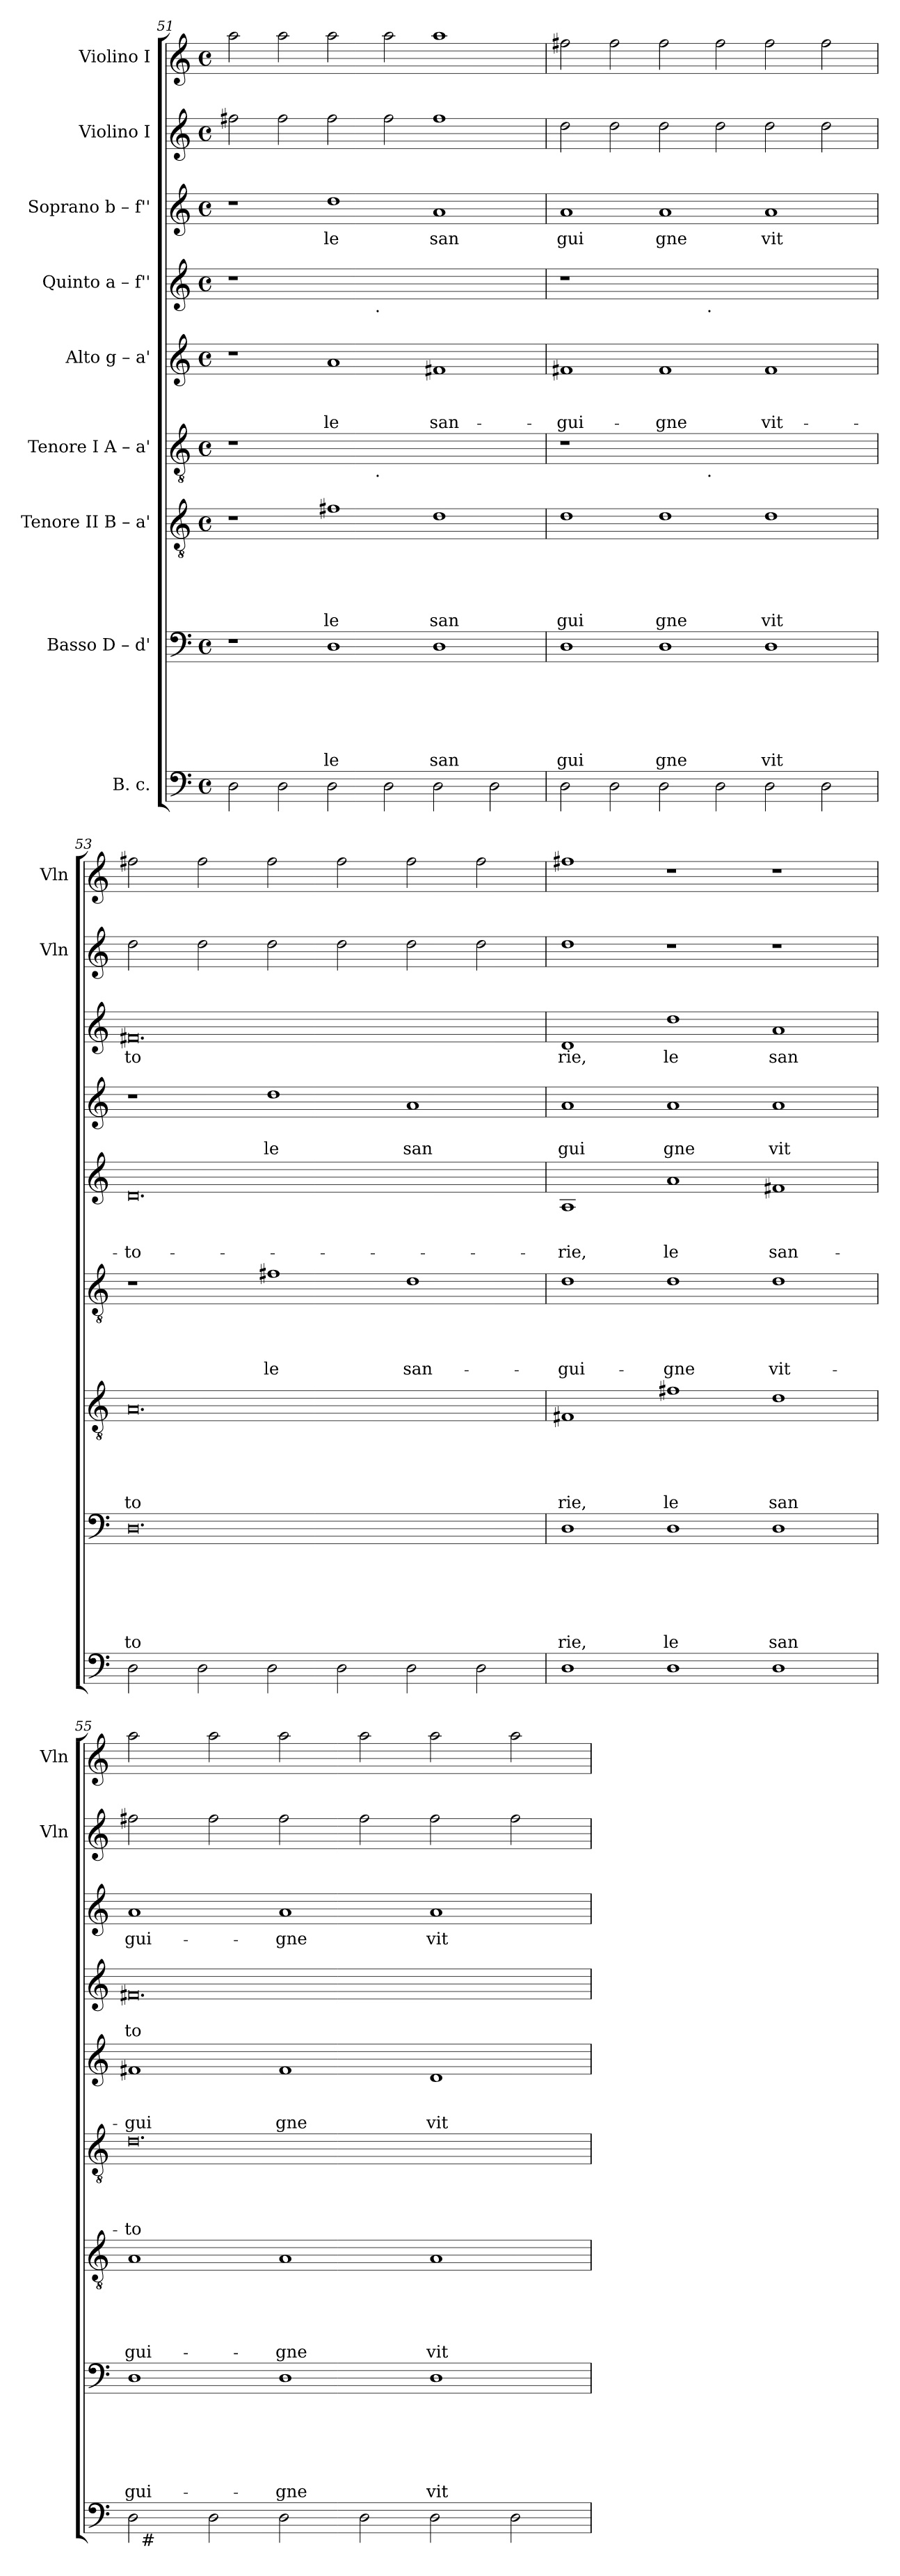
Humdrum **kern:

**kern	**kern	**text	**text	**text	**text	**text	**text	**kern	**text	**text	**text	**text	**text	**kern	**text	**text	**text	**text	**kern	**text	**text	**text	**kern	**text	**text	**kern	**text	**kern	**kern
*part9	*part8	*part8	*part8	*part8	*part8	*part8	*part8	*part7	*part7	*part7	*part7	*part7	*part7	*part6	*part6	*part6	*part6	*part6	*part5	*part5	*part5	*part5	*part4	*part4	*part4	*part3	*part3	*part2	*part1
*staff9	*staff8	*staff8	*staff8	*staff8	*staff8	*staff8	*staff8	*staff7	*staff7	*staff7	*staff7	*staff7	*staff7	*staff6	*staff6	*staff6	*staff6	*staff6	*staff5	*staff5	*staff5	*staff5	*staff4	*staff4	*staff4	*staff3	*staff3	*staff2	*staff1
*I"B. c.	*I"Basso D – d'	*	*	*	*	*	*	*I"Tenore II B – a'	*	*	*	*	*	*I"Tenore I A – a'	*	*	*	*	*I"Alto g – a'	*	*	*	*I"Quinto a – f''	*	*	*I"Soprano b – f''	*	*I"Violino I	*I"Violino I
*	*	*	*	*	*	*	*	*	*	*	*	*	*	*	*	*	*	*	*	*	*	*	*	*	*	*	*	*I'Vln	*I'Vln
*clefF4	*clefF4	*	*	*	*	*	*	*clefGv2	*	*	*	*	*	*clefGv2	*	*	*	*	*clefG2	*	*	*	*clefG2	*	*	*clefG2	*	*clefG2	*clefG2
*k[]	*k[]	*	*	*	*	*	*	*k[]	*	*	*	*	*	*k[]	*	*	*	*	*k[]	*	*	*	*k[]	*	*	*k[]	*	*k[]	*k[]
*C:	*C:	*	*	*	*	*	*	*C:	*	*	*	*	*	*C:	*	*	*	*	*C:	*	*	*	*C:	*	*	*C:	*	*C:	*C:
*M4/4	*M4/4	*	*	*	*	*	*	*M4/4	*	*	*	*	*	*M4/4	*	*	*	*	*M4/4	*	*	*	*M4/4	*	*	*M4/4	*	*M4/4	*M4/4
*met(c)	*met(c)	*	*	*	*	*	*	*met(c)	*	*	*	*	*	*met(c)	*	*	*	*	*met(c)	*	*	*	*met(c)	*	*	*met(c)	*	*met(c)	*met(c)
=51	=51	=51	=51	=51	=51	=51	=51	=51	=51	=51	=51	=51	=51	=51	=51	=51	=51	=51	=51	=51	=51	=51	=51	=51	=51	=51	=51	=51	=51
2D\	1r	.	.	.	.	.	.	1r	.	.	.	.	.	1r	.	.	.	.	1r	.	.	.	1r	.	.	1r	.	2ff#X\	2aa\
2D\	.	.	.	.	.	.	.	.	.	.	.	.	.	.	.	.	.	.	.	.	.	.	.	.	.	.	.	2ff#\	2aa\
!	!	!	!	!	!	!	!LO:LY:b	!	!	!	!	!	!LO:LY:b	!	!	!	!	!	!	!	!	!LO:LY:b	!	!	!	!	!LO:LY:b	!	!
2D\	1D	.	.	.	.	.	le	1f#X	.	.	.	.	le	4...ryy	.	.	.	.	1a	.	.	le	4...ryy	.	.	1dd	le	2ff#\	2aa\
!	!	!	!	!	!	!	!	!	!	!	!	!	!	!	!	!	!	!	!	!	!	!	!LO:TX:b:t=.	!	!	!	!	!	!
!	!	!	!	!	!	!	!	!	!	!	!	!	!	!LO:TX:b:t=.	!	!	!	!	!	!	!	!	!	!	!	!	!	!	!
.	.	.	.	.	.	.	.	.	.	.	.	.	.	1ryy	.	.	.	.	.	.	.	.	1ryy	.	.	.	.	.	.
2D\	.	.	.	.	.	.	.	.	.	.	.	.	.	.	.	.	.	.	.	.	.	.	.	.	.	.	.	2ff#\	2aa\
!	!	!	!	!	!	!	!LO:LY:b	!	!	!	!	!	!LO:LY:b	!	!	!	!	!	!	!	!	!LO:LY:b	!	!	!	!	!LO:LY:b	!	!
2D\	1D	.	.	.	.	.	san	1d	.	.	.	.	san	.	.	.	.	.	1f#X	.	.	san-	.	.	.	1a	san	1ff#	1aa
.	.	.	.	.	.	.	.	.	.	.	.	.	.	2ryy	.	.	.	.	.	.	.	.	2ryy	.	.	.	.	.	.
2D\	.	.	.	.	.	.	.	.	.	.	.	.	.	.	.	.	.	.	.	.	.	.	.	.	.	.	.	.	.
.	.	.	.	.	.	.	.	.	.	.	.	.	.	32ryy	.	.	.	.	.	.	.	.	32ryy	.	.	.	.	.	.
=52	=52	=52	=52	=52	=52	=52	=52	=52	=52	=52	=52	=52	=52	=52	=52	=52	=52	=52	=52	=52	=52	=52	=52	=52	=52	=52	=52	=52	=52
!	!	!	!	!	!	!	!LO:LY:b	!	!	!	!	!	!LO:LY:b	!	!	!	!	!	!	!	!	!LO:LY:b	!	!	!	!	!LO:LY:b	!	!
2D\	1D	.	.	.	.	.	gui	1d	.	.	.	.	gui	1r	.	.	.	.	1f#X	.	.	-gui-	1r	.	.	1a	gui	2dd\	2ff#X\
2D\	.	.	.	.	.	.	.	.	.	.	.	.	.	.	.	.	.	.	.	.	.	.	.	.	.	.	.	2dd\	2ff#\
!	!	!	!	!	!	!	!LO:LY:b	!	!	!	!	!	!LO:LY:b	!	!	!	!	!	!	!	!	!LO:LY:b	!	!	!	!	!LO:LY:b	!	!
2D\	1D	.	.	.	.	.	gne	1d	.	.	.	.	gne	4...ryy	.	.	.	.	1f#	.	.	-gne	4...ryy	.	.	1a	gne	2dd\	2ff#\
!	!	!	!	!	!	!	!	!	!	!	!	!	!	!	!	!	!	!	!	!	!	!	!LO:TX:b:t=.	!	!	!	!	!	!
!	!	!	!	!	!	!	!	!	!	!	!	!	!	!LO:TX:b:t=.	!	!	!	!	!	!	!	!	!	!	!	!	!	!	!
.	.	.	.	.	.	.	.	.	.	.	.	.	.	1ryy	.	.	.	.	.	.	.	.	1ryy	.	.	.	.	.	.
2D\	.	.	.	.	.	.	.	.	.	.	.	.	.	.	.	.	.	.	.	.	.	.	.	.	.	.	.	2dd\	2ff#\
!	!	!	!	!	!	!	!LO:LY:b	!	!	!	!	!	!LO:LY:b	!	!	!	!	!	!	!	!	!LO:LY:b	!	!	!	!	!LO:LY:b	!	!
2D\	1D	.	.	.	.	.	vit	1d	.	.	.	.	vit	.	.	.	.	.	1f#	.	.	vit-	.	.	.	1a	vit	2dd\	2ff#\
.	.	.	.	.	.	.	.	.	.	.	.	.	.	2ryy	.	.	.	.	.	.	.	.	2ryy	.	.	.	.	.	.
2D\	.	.	.	.	.	.	.	.	.	.	.	.	.	.	.	.	.	.	.	.	.	.	.	.	.	.	.	2dd\	2ff#\
.	.	.	.	.	.	.	.	.	.	.	.	.	.	32ryy	.	.	.	.	.	.	.	.	32ryy	.	.	.	.	.	.
=53	=53	=53	=53	=53	=53	=53	=53	=53	=53	=53	=53	=53	=53	=53	=53	=53	=53	=53	=53	=53	=53	=53	=53	=53	=53	=53	=53	=53	=53
!	!	!	!	!	!	!	!LO:LY:b	!	!	!	!	!	!LO:LY:b	!	!	!	!	!	!	!	!	!LO:LY:b	!	!	!	!	!LO:LY:b	!	!
2D\	0.D	.	.	.	.	.	to	0.A	.	.	.	.	to	1r	.	.	.	.	0.d	.	.	-to-	1r	.	.	0.f#X	to	2dd\	2ff#X\
2D\	.	.	.	.	.	.	.	.	.	.	.	.	.	.	.	.	.	.	.	.	.	.	.	.	.	.	.	2dd\	2ff#\
!	!	!	!	!	!	!	!	!	!	!	!	!	!	!	!	!	!	!LO:LY:b	!	!	!	!	!	!	!LO:LY:b	!	!	!	!
2D\	.	.	.	.	.	.	.	.	.	.	.	.	.	1f#X	.	.	.	le	.	.	.	.	1dd	.	le	.	.	2dd\	2ff#\
2D\	.	.	.	.	.	.	.	.	.	.	.	.	.	.	.	.	.	.	.	.	.	.	.	.	.	.	.	2dd\	2ff#\
!	!	!	!	!	!	!	!	!	!	!	!	!	!	!	!	!	!	!LO:LY:b	!	!	!	!	!	!	!LO:LY:b	!	!	!	!
2D\	.	.	.	.	.	.	.	.	.	.	.	.	.	1d	.	.	.	san-	.	.	.	.	1a	.	san	.	.	2dd\	2ff#\
2D\	.	.	.	.	.	.	.	.	.	.	.	.	.	.	.	.	.	.	.	.	.	.	.	.	.	.	.	2dd\	2ff#\
=54	=54	=54	=54	=54	=54	=54	=54	=54	=54	=54	=54	=54	=54	=54	=54	=54	=54	=54	=54	=54	=54	=54	=54	=54	=54	=54	=54	=54	=54
!	!	!	!	!	!	!	!LO:LY:b	!	!	!	!	!	!LO:LY:b	!	!	!	!	!LO:LY:b	!	!	!	!LO:LY:b	!	!	!LO:LY:b	!	!LO:LY:b	!	!
1D	1D	.	.	.	.	.	rie,	1F#X	.	.	.	.	rie,	1d	.	.	.	-gui-	1A	.	.	-rie,	1a	.	gui	1d	rie,	1dd	1ff#X
!	!	!	!	!	!	!	!LO:LY:b	!	!	!	!	!	!LO:LY:b	!	!	!	!	!LO:LY:b	!	!	!	!LO:LY:b	!	!	!LO:LY:b	!	!LO:LY:b	!	!
1D	1D	.	.	.	.	.	le	1f#X	.	.	.	.	le	1d	.	.	.	-gne	1a	.	.	le	1a	.	gne	1dd	le	1r	1r
!	!	!	!	!	!	!	!LO:LY:b	!	!	!	!	!	!LO:LY:b	!	!	!	!	!LO:LY:b	!	!	!	!LO:LY:b	!	!	!LO:LY:b	!	!LO:LY:b	!	!
1D	1D	.	.	.	.	.	san	1d	.	.	.	.	san	1d	.	.	.	vit-	1f#X	.	.	san-	1a	.	vit	1a	san	1r	1r
!!LO:PB:g=z
=55	=55	=55	=55	=55	=55	=55	=55	=55	=55	=55	=55	=55	=55	=55	=55	=55	=55	=55	=55	=55	=55	=55	=55	=55	=55	=55	=55	=55	=55
!	!	!	!	!	!	!	!LO:LY:b	!	!	!	!	!	!LO:LY:b	!	!	!	!	!LO:LY:b	!	!	!	!LO:LY:b	!	!	!LO:LY:b	!	!LO:LY:b	!	!
*^	*	*	*	*	*	*	*	*	*	*	*	*	*	*	*	*	*	*	*	*	*	*	*	*	*	*	*	*	*
2D\	32ryy	1D	.	.	.	.	.	gui-	1A	.	.	.	.	gui-	0.d	.	.	.	-to	1f#X	.	.	-gui	0.f#X	.	to	1a	gui-	2ff#X\	2aa\
!	!LO:TX:b:t=#	!	!	!	!	!	!	!	!	!	!	!	!	!	!	!	!	!	!	!	!	!	!	!	!	!	!	!	!	!
.	1ryy	.	.	.	.	.	.	.	.	.	.	.	.	.	.	.	.	.	.	.	.	.	.	.	.	.	.	.	.	.
2D\	.	.	.	.	.	.	.	.	.	.	.	.	.	.	.	.	.	.	.	.	.	.	.	.	.	.	.	.	2ff#\	2aa\
!	!	!	!	!	!	!	!	!LO:LY:b	!	!	!	!	!	!LO:LY:b	!	!	!	!	!	!	!	!	!LO:LY:b	!	!	!	!	!LO:LY:b	!	!
2D\	.	1D	.	.	.	.	.	-gne	1A	.	.	.	.	-gne	.	.	.	.	.	1f#	.	.	gne	.	.	.	1a	-gne	2ff#\	2aa\
.	1ryy	.	.	.	.	.	.	.	.	.	.	.	.	.	.	.	.	.	.	.	.	.	.	.	.	.	.	.	.	.
2D\	.	.	.	.	.	.	.	.	.	.	.	.	.	.	.	.	.	.	.	.	.	.	.	.	.	.	.	.	2ff#\	2aa\
!	!	!	!	!	!	!	!	!LO:LY:b	!	!	!	!	!	!LO:LY:b	!	!	!	!	!	!	!	!	!LO:LY:b	!	!	!	!	!LO:LY:b	!	!
2D\	.	1D	.	.	.	.	.	vit-	1A	.	.	.	.	vit-	.	.	.	.	.	1d	.	.	vit	.	.	.	1a	vit-	2ff#\	2aa\
.	2ryy	.	.	.	.	.	.	.	.	.	.	.	.	.	.	.	.	.	.	.	.	.	.	.	.	.	.	.	.	.
2D\	.	.	.	.	.	.	.	.	.	.	.	.	.	.	.	.	.	.	.	.	.	.	.	.	.	.	.	.	2ff#\	2aa\
.	4...ryy	.	.	.	.	.	.	.	.	.	.	.	.	.	.	.	.	.	.	.	.	.	.	.	.	.	.	.	.	.
*v	*v	*	*	*	*	*	*	*	*	*	*	*	*	*	*	*	*	*	*	*	*	*	*	*	*	*	*	*	*	*
=	=	=	=	=	=	=	=	=	=	=	=	=	=	=	=	=	=	=	=	=	=	=	=	=	=	=	=	=	=
*-	*-	*-	*-	*-	*-	*-	*-	*-	*-	*-	*-	*-	*-	*-	*-	*-	*-	*-	*-	*-	*-	*-	*-	*-	*-	*-	*-	*-	*-
